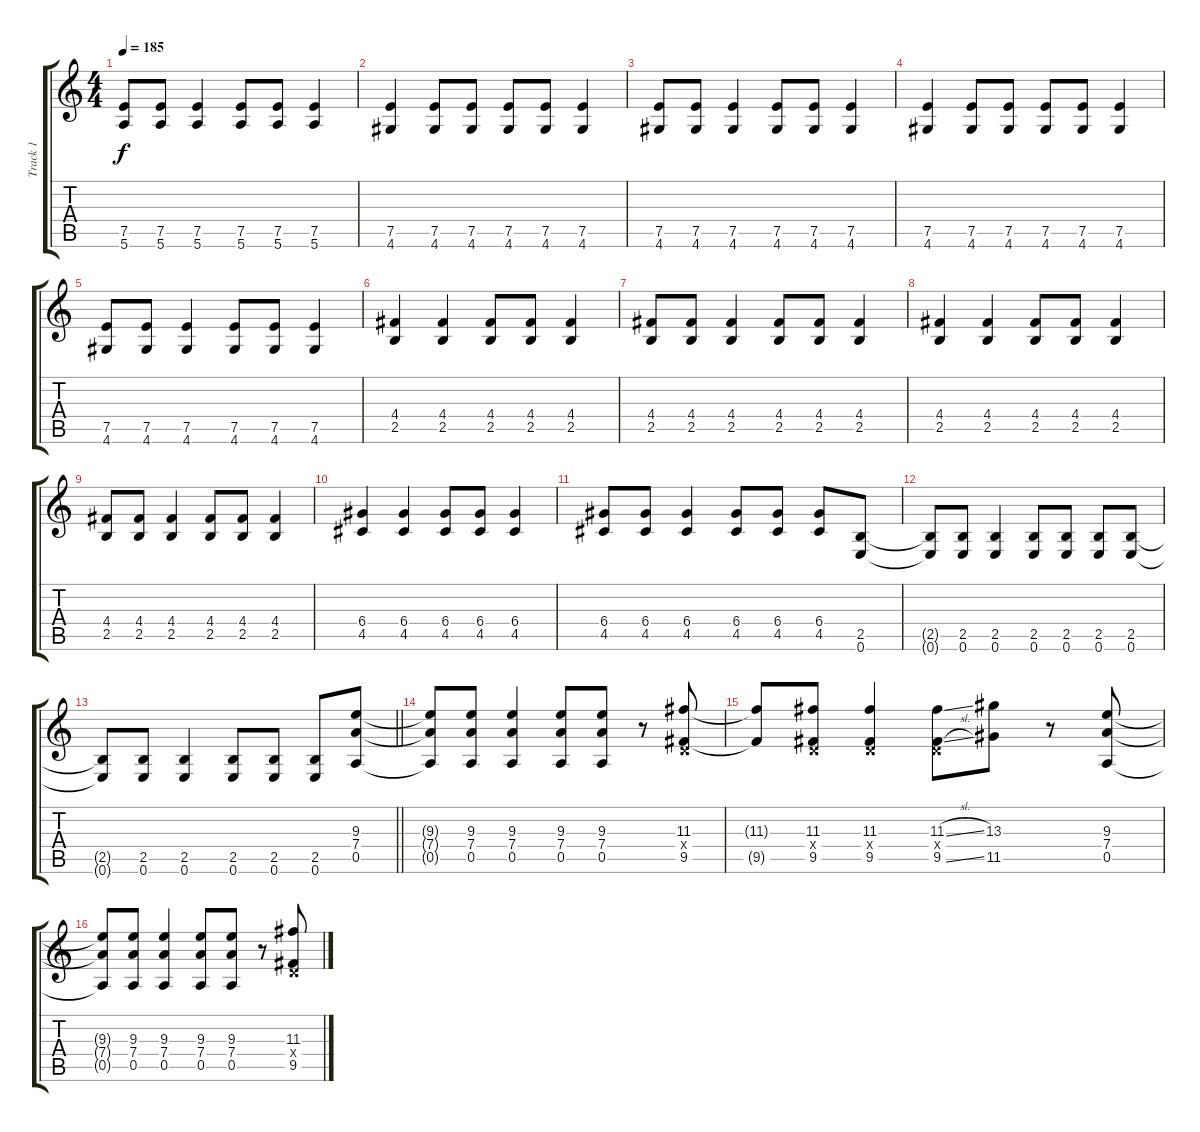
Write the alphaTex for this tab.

\track ("Track 1" "Track 1") {instrument overdrivenguitar}
\staff {score tabs}
\tuning (E4 B3 G3 D3 A2 E2) {hide}
\ts (4 4)
\tempo 185
\clef g2
\ks c
(7.5 5.6).8{dy f} (7.5 5.6).8 (7.5 5.6).4 (7.5 5.6).8 (7.5 5.6).8 (7.5 5.6).4 |
(7.5 4.6).4 (7.5 4.6).8 (7.5 4.6).8 (7.5 4.6).8 (7.5 4.6).8 (7.5 4.6).4 |
(7.5 4.6).8 (7.5 4.6).8 (7.5 4.6).4 (7.5 4.6).8 (7.5 4.6).8 (7.5 4.6).4 |
(7.5 4.6).4 (7.5 4.6).8 (7.5 4.6).8 (7.5 4.6).8 (7.5 4.6).8 (7.5 4.6).4 |
(7.5 4.6).8 (7.5 4.6).8 (7.5 4.6).4 (7.5 4.6).8 (7.5 4.6).8 (7.5 4.6).4 |
(4.4 2.5).4 (4.4 2.5).4 (4.4 2.5).8 (4.4 2.5).8 (4.4 2.5).4 |
(4.4 2.5).8 (4.4 2.5).8 (4.4 2.5).4 (4.4 2.5).8 (4.4 2.5).8 (4.4 2.5).4 |
(4.4 2.5).4 (4.4 2.5).4 (4.4 2.5).8 (4.4 2.5).8 (4.4 2.5).4 |
(4.4 2.5).8 (4.4 2.5).8 (4.4 2.5).4 (4.4 2.5).8 (4.4 2.5).8 (4.4 2.5).4 |
(6.4 4.5).4 (6.4 4.5).4 (6.4 4.5).8 (6.4 4.5).8 (6.4 4.5).4 |
(6.4 4.5).8 (6.4 4.5).8 (6.4 4.5).4 (6.4 4.5).8 (6.4 4.5).8 (6.4 4.5).8 (2.5 0.6).8 |
(2.5{t} 0.6{t}).8 (2.5 0.6).8 (2.5 0.6).4 (2.5 0.6).8 (2.5 0.6).8 (2.5 0.6).8 (2.5 0.6).8 |
\barLineRight lightlight
(2.5{t} 0.6{t}).8 (2.5 0.6).8 (2.5 0.6).4 (2.5 0.6).8 (2.5 0.6).8 (2.5 0.6).8 (9.3 7.4 0.5).8 |
(9.3{t} 7.4{t} 0.5{t}).8 (9.3 7.4 0.5).8 (9.3 7.4 0.5).4 (9.3 7.4 0.5).8 (9.3 7.4 0.5).8 r.8 (11.3 0.4{x} 9.5).8 |
(11.3{t} 9.5{t}).8 (11.3 0.4{x} 9.5).8 (11.3 0.4{x} 9.5).4 (11.3{sl} 0.4{x} 9.5{sl}).8 (13.3 11.5).8 r.8 (9.3 7.4 0.5).8 |
(9.3{t} 7.4{t} 0.5{t}).8 (9.3 7.4 0.5).8 (9.3 7.4 0.5).4 (9.3 7.4 0.5).8 (9.3 7.4 0.5).8 r.8 (11.3 0.4{x} 9.5).8
